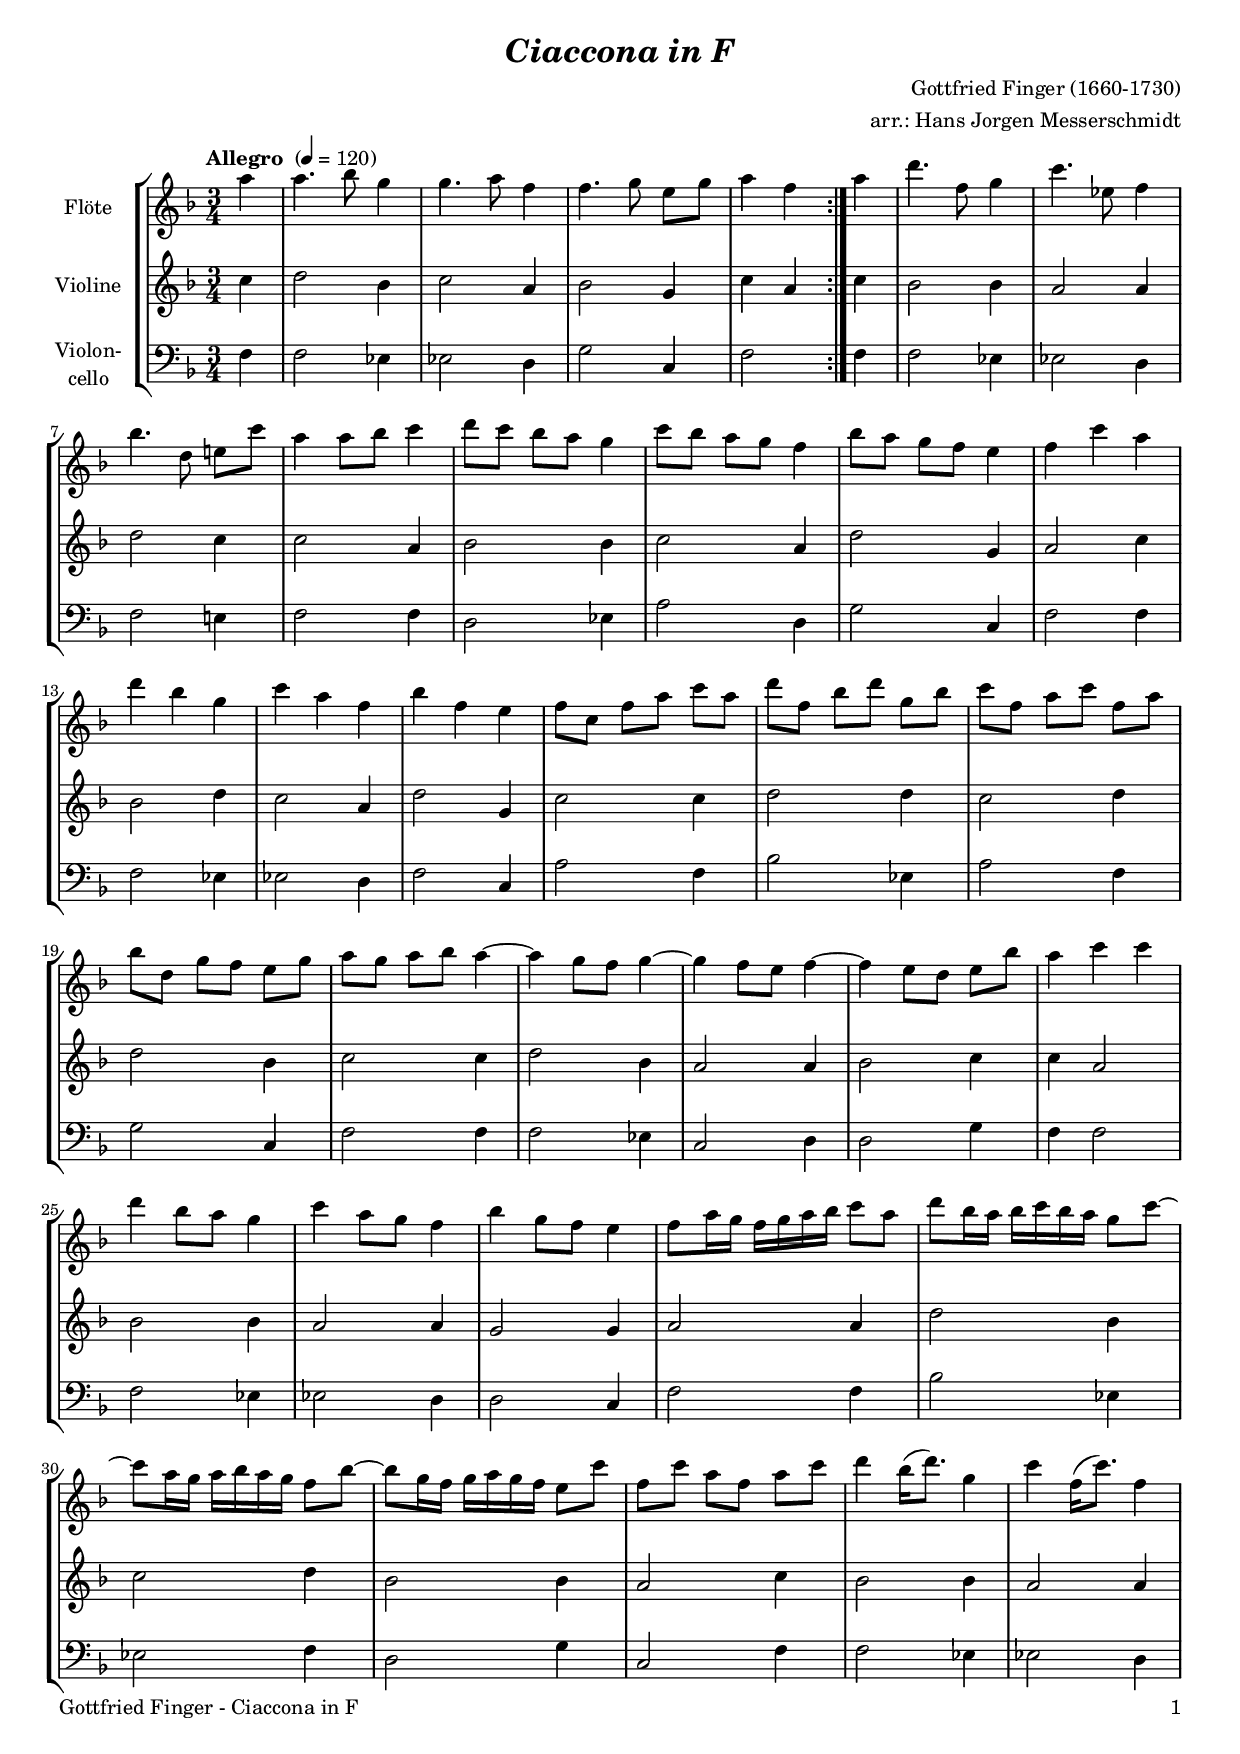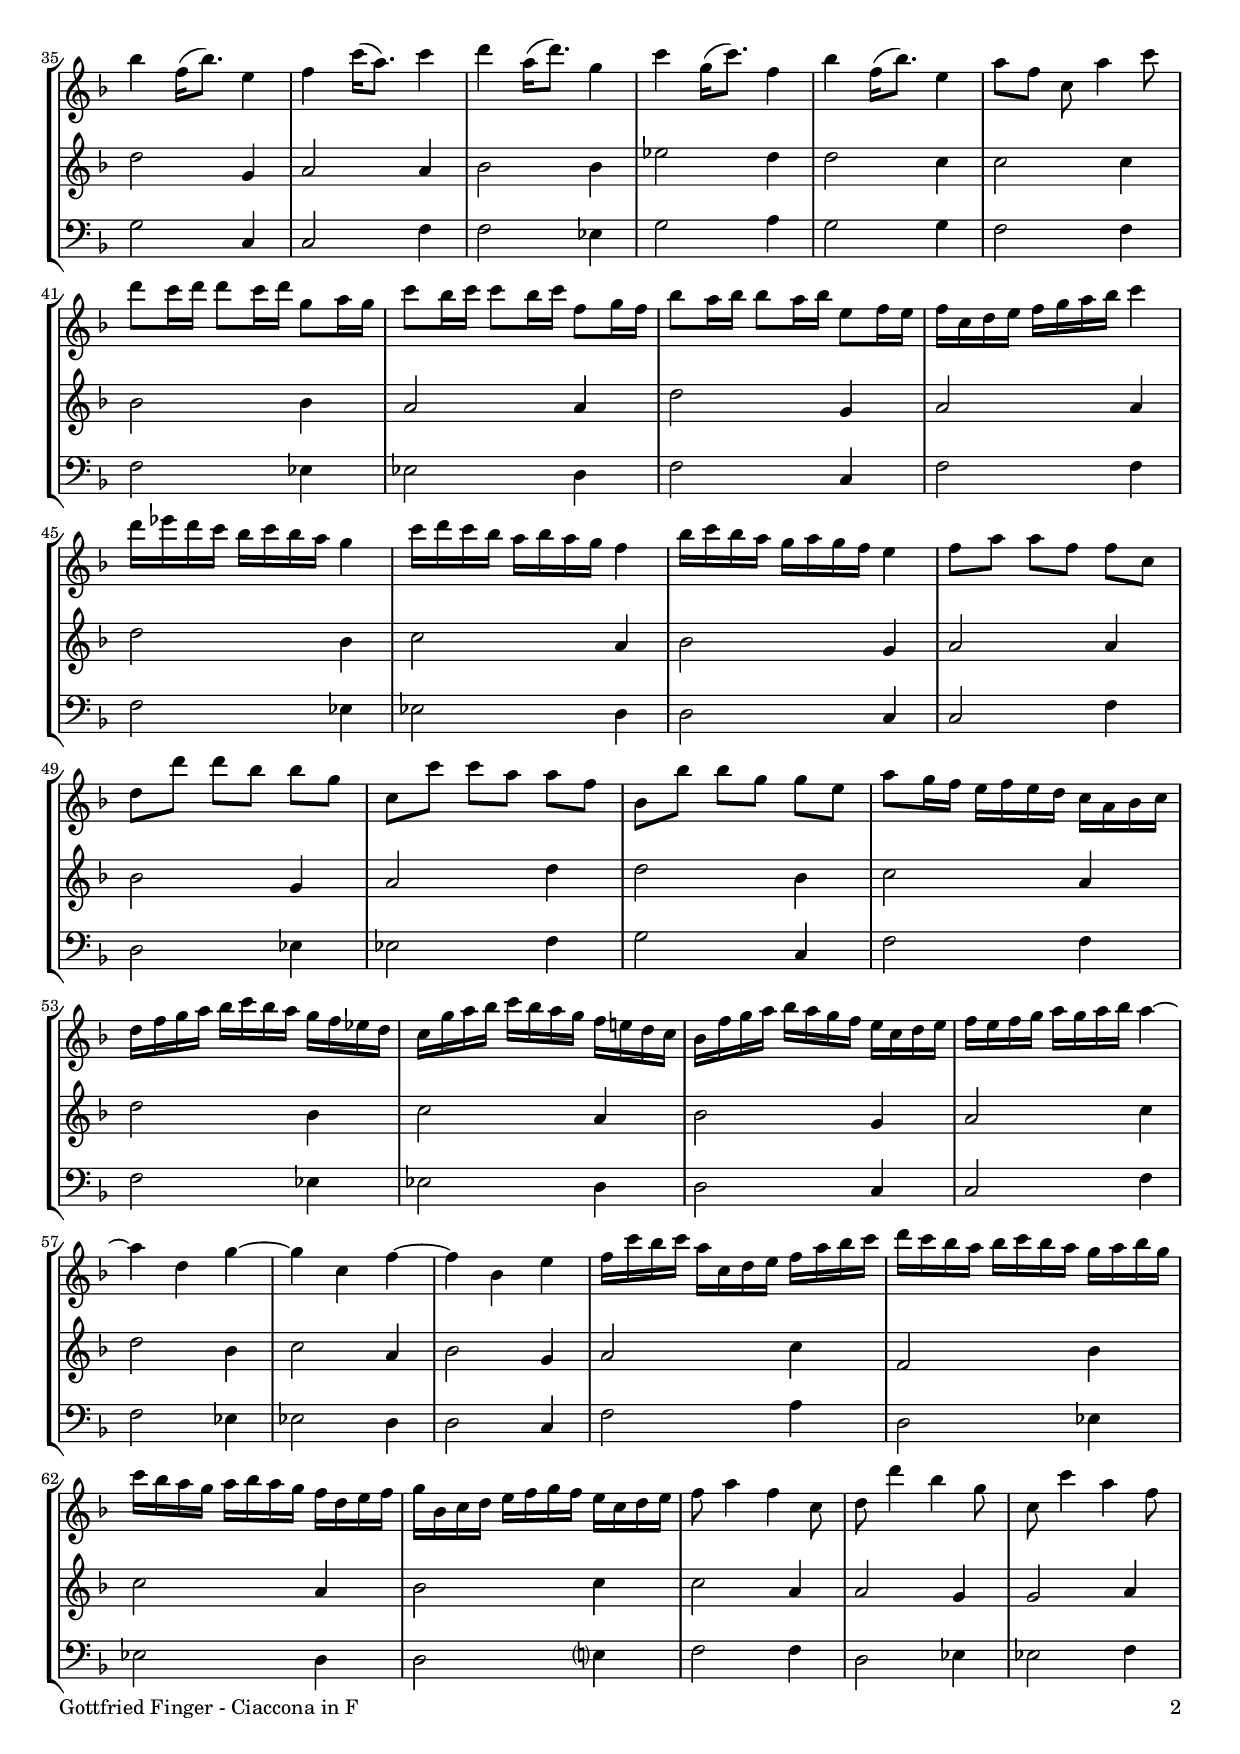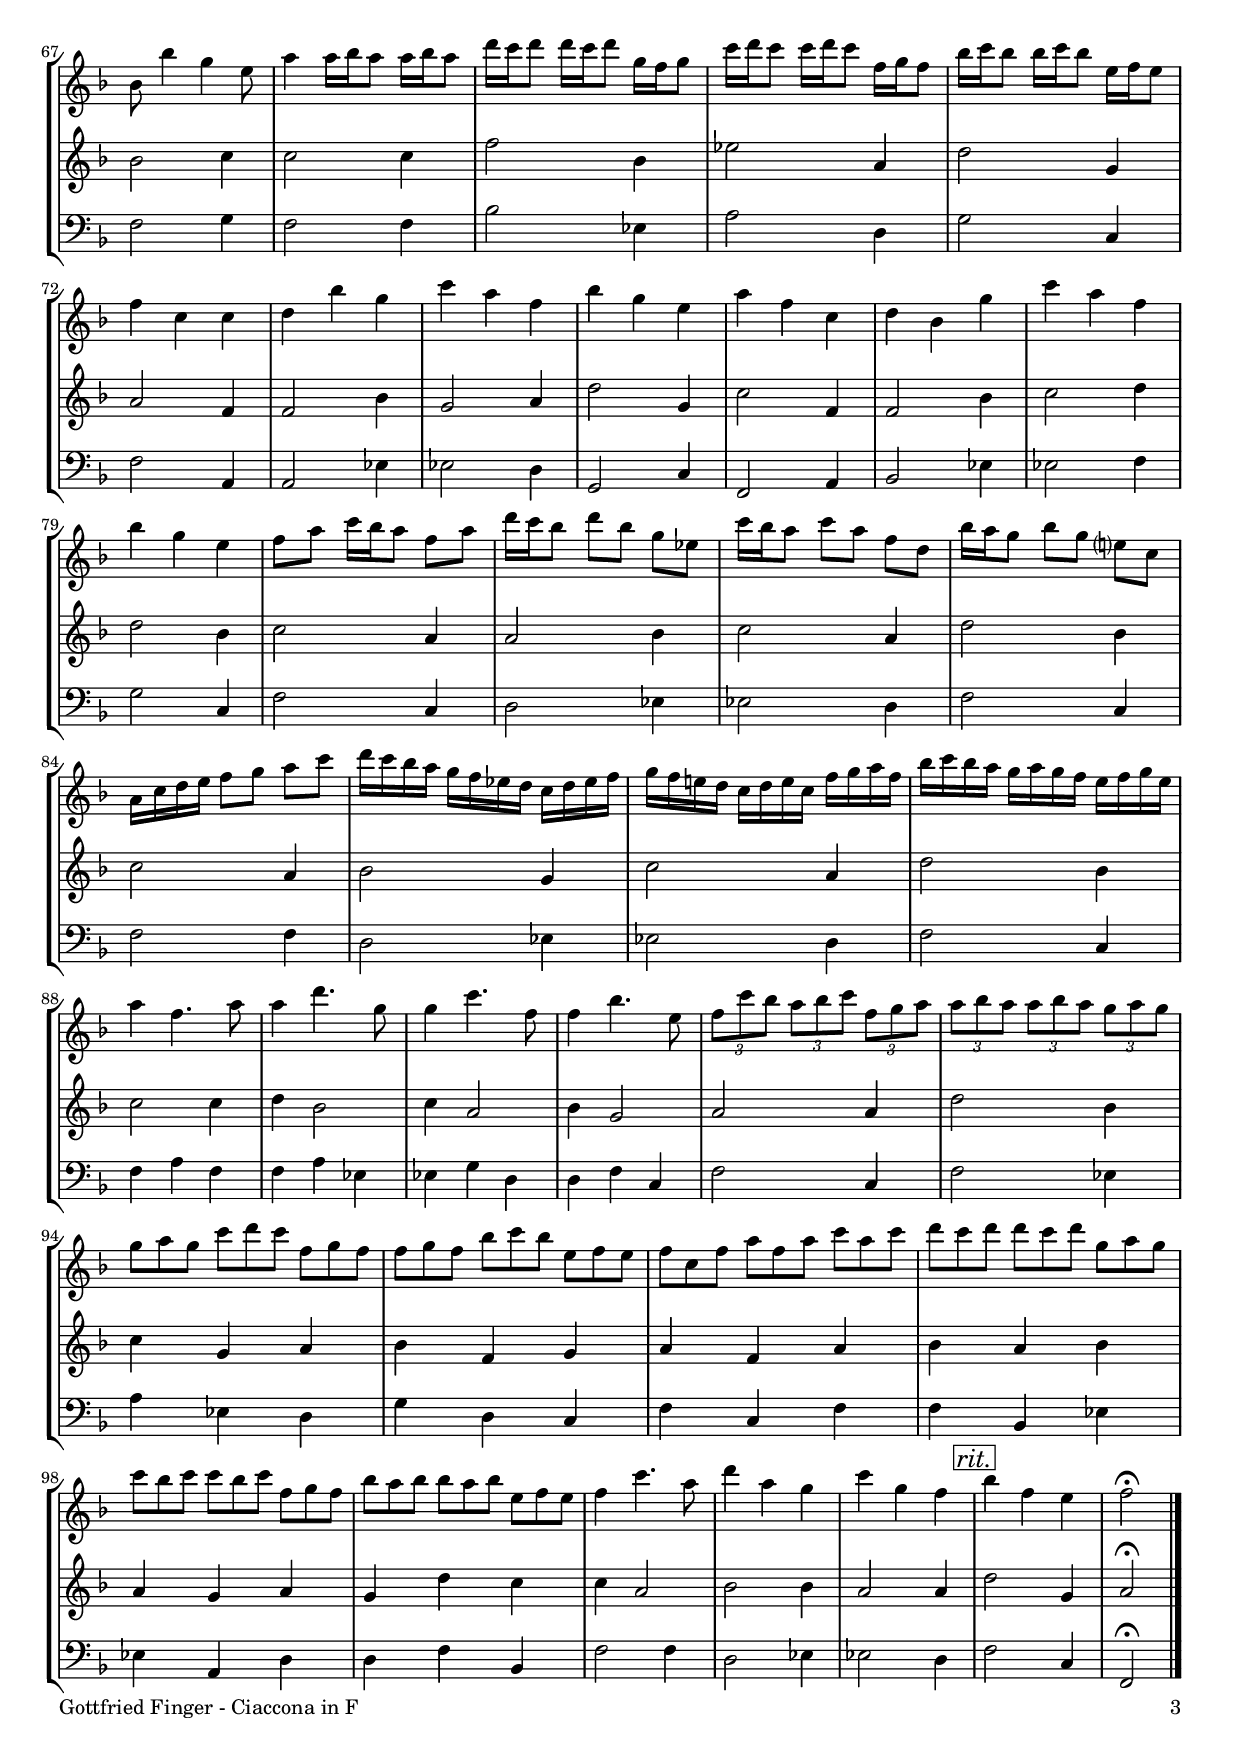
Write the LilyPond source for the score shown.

\version "2.24.4"
\include "deutsch.ly"

#(set-global-staff-size 17.75)

\header {
  title     = \markup \bold \italic "Ciaccona in F"
  composer  = "Gottfried Finger (1660-1730)"
  arranger  = "arr.: Hans Jorgen Messerschmidt"
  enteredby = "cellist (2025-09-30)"
% piece     = ""
}

voiceconsts = {
  \key f \major
  \time 3/4
  \clef "treble"
  \numericTimeSignature
  \compressEmptyMeasures
  % Set default beaming for all staves
  \set Timing.beamExceptions = #'()
  \set Timing.baseMoment     = #(ly:make-moment 1 4)
  \set Timing.beatStructure  = #'(1 1 1)
  \tempo "Allegro " 4=120
}

mifl = "flute"
mist = "string ensemble 1"
mivl = "violin"
mivc = "cello"
mipz = "pizzicato strings"

rit = \mark \markup \box \italic "rit."


va = \relative c''' {
  \voiceconsts
  
  \repeat volta 2 {
    \partial 4 a4
    a4. b8 g4
    g4. a8 f4
    f4. g8 e g
    a4 f
  }
  a
  d4. f,8 g4
  c4. es,8 f4

  b4. d,8 e! c'
  a4 a8 b c4
  d8 c b a g4
  c8 b a g f4
  b8 a g f e4
  f c' a
  d b g
  c a f

  b f e
  f8 c f a c a
  d f, b d g, b
  c f, a c f, a
  b d, g f e g
  a g a b a4~
  a g8 f g4~

  g4 f8 e f4~
  f e8 d e b'
  a4 c c
  d b8 a g4
  c a8 g f4
  b g8 f e4
  f8 a16 g f g a b c8 a

  d b16 a b c b a g8 c~
  c a16 g a b a g f8 b~
  b g16 f g a g f e8 c'
  f, c' a f a c
  d4 b16( d8.) g,4
  c f,16( c'8.) f,4

  b f16( b8.) e,4
  f c'16( a8.) c4
  d a16( d8.) g,4
  c g16( c8.) f,4
  b f16( b8.) e,4
  a8 f c a'4 c8
  d c16 d d8 c16 d g,8 a16 g

  c8 b16 c c8 b16 c f,8 g16 f
  b8 a16 b b8 a16 b e,8 f16 e
  f c d e f g a b c4
  d16 es d c b c b a g4

  c16 d c b a b a g f4
  b16 c b a g a g f e4
  f8 a a f f c
  d d' d b b g
  c, c' c a a f

  b, b' b g g e
  a g16 f e f e d c a b c
  d f g a b c b a g f es d
  c g' a b c b a g f e! d c

  b f' g a b a g f e c d e
  f e f g a g a b a4~
  a d, g~
  g c, f~
  f b, e

  f16 c' b c a c, d e f a b c
  d c b a b c b a g a b g
  c b a g a b a g f d e f

  g b, c d e f g f e c d e
  f8 a4 f c8
  d d'4 b g8
  c, c'4 a f8
  b, b'4 g e8

  a4 a16 b a8 a16 b a8
  d16 c d8 d16 c d8 g,16 f g8
  c16 d c8 c16 d c8 f,16 g f8
  b16 c b8 b16 c b8 e,16 f e8
  f4 c c
  d b' g

  c a f
  b g e
  a f c
  d b g'
  c a f
  b g e
  f8 a c16 b a8 f a
  d16 c b8 d b g es

  c'16 b a8 c a f d
  b'16 a g8 b g e? c
  a16 c d e f8 g a c
  d16 c b a g f es d c d es f

  g f e! d c d e c f g a f
  b c b a g a g f e f g e
  a4 f4. a8
  a4 d4. g,8
  g4 c4. f,8

  f4 b4. e,8
  \tuplet 3/2 4 {
    f c' b a b c f, g a
    a b a a b a g a g
    \omit TupletNumber
    g a g c d c f, g f
    f g f b c b e, f e

    f c f a f a c a c
    d c d d c d g, a g
    c b c c b c f, g f
    b a b b a b e, f e
  }
  f4 c'4. a8

  d4 a g
  c g f \rit
  b f e
  \partial 2 f2\fermata \bar "|."
}

vb = \relative c'' {
  \voiceconsts

  \repeat volta 2 {
    \partial 4 c4
    d2 b4
    c2 a4
    b2 g4
    c a
  }
  c
  b2 b4
  a2 a4

  d2 c4
  c2 a4
  b2 b4
  c2 a4
  d2 g,4
  a2 c4
  b2 d4
  c2 a4

  d2 g,4
  c2 c4
  d2 d4
  c2 d4
  d2 b4
  c2 c4
  d2 b4

  a2 a4
  b2 c4
  c a2
  b b4
  a2 a4
  g2 g4
  a2 a4

  d2 b4
  c2 d4
  b2 b4
  a2 c4
  b2 b4
  a2 a4

  d2 g,4
  a2 a4
  b2 b4
  es2 d4
  d2 c4
  c2 c4
  b2 b4

  a2 a4
  d2 g,4
  a2 a4
  d2 b4

  c2 a4
  b2 g4
  a2 a4
  b2 g4
  a2 d4

  d2 b4
  c2 a4
  d2 b4
  c2 a4

  b2 g4
  a2 c4
  d2 b4
  c2 a4
  b2 g4

  a2 c4
  f,2 b4
  c2 a4

  b2 c4
  c2 a4
  a2 g4
  g2 a4
  b2 c4

  c2 c4
  f2 b,4
  es2 a,4
  d2 g,4
  a2 f4
  f2 b4

  g2 a4
  d2 g,4
  c2 f,4
  f2 b4
  c2 d4
  d2 b4
  c2 a4
  a2 b4

  c2 a4
  d2 b4
  c2 a4
  b2 g4

  c2 a4
  d2 b4
  c2 c4
  d b2
  c4 a2

  b4 g2
  a a4
  d2 b4
  c g a
  b f g

  a f a
  b a b
  a g a
  g d' c
  c a2

  b b4
  a2 a4 \rit
  d2 g,4
  \partial 2 a2\fermata \bar "|."
}

vc = \relative c {
  \voiceconsts
  \clef "bass"
  
  \repeat volta 2 {
    \partial 4 f4
    f2 es4
    es2 d4
    g2 c,4
    f2
  }
  f4
  f2 es4
  es2 d4

  f2 e!4
  f2 f4
  d2 es4
  a2 d,4
  g2 c,4
  f2 f4
  f2 es4
  es2 d4

  f2 c4
  a'2 f4
  b2 es,4
  a2 f4
  g2 c,4
  f2 f4
  f2 es4

  c2 d4
  d2 g4
  f f2
  f es4
  es2 d4
  d2 c4
  f2 f4

  b2 es,4
  es2 f4
  d2 g4
  c,2 f4
  f2 es4
  es2 d4

  g2 c,4
  c2 f4
  f2 es4
  g2 a4
  g2 g4
  f2 f4
  f2 es4

  es2 d4
  f2 c4
  f2 f4
  f2 es4

  es2 d4
  d2 c4
  c2 f4
  d2 es4
  es2 f4

  g2 c,4
  f2 f4
  f2 es4
  es2 d4

  d2 c4
  c2 f4
  f2 es4
  es2 d4
  d2 c4

  f2 a4
  d,2 es4
  es2 d4

  d2 e?4
  f2 f4
  d2 es4
  es2 f4
  f2 g4

  f2 f4
  b2 es,4
  a2 d,4
  g2 c,4
  f2 a,4
  a2 es'4

  es2 d4
  g,2 c4
  f,2 a4
  b2 es4
  es2 f4
  g2 c,4
  f2 c4
  d2 es4

  es2 d4
  f2 c4
  f2 f4
  d2 es4

  es2 d4
  f2 c4
  f a f
  f a es
  es g d

  d f c
  f2 c4
  f2 es4
  a es d
  g d c

  f c f
  f b, es
  es a, d
  d f b,
  f'2 f4

  d2 es4
  es2 d4 \rit
  f2 c4
  \partial 2 f,2\fermata \bar "|."
}


music = \new StaffGroup <<
      \new Staff {
	\set Staff.midiInstrument = \mifl
	\set Staff.instrumentName = \markup \center-column { "Flöte" }
	\transpose f f { \va }
      }

      \new Staff {
	\set Staff.midiInstrument = \mivl
	\set Staff.instrumentName = \markup \center-column { "Violine" }
	\transpose f f { \vb }
      }

      \new Staff {
	\set Staff.midiInstrument = \mivc
	\set Staff.instrumentName = \markup \center-column { "Violon-" "cello" }
	\transpose f f { \vc }
      }
>>

\book {
   \paper {
    print-page-number = ##t
    print-first-page-number = ##t
    ragged-last-bottom = ##f
    oddHeaderMarkup = \markup \null
    evenHeaderMarkup = \markup \null
    oddFooterMarkup = \markup {
      \fill-line {
        \if \should-print-page-number
        "Gottfried Finger - Ciaccona in F" \fromproperty #'page:page-number-string
      }
    }
    evenFooterMarkup = \oddFooterMarkup
  } \score {
    \music
    \layout {}
  }

  \score {
    \unfoldRepeats \music

    \midi {
      \context {
        \Score
      }
    }
  }
}